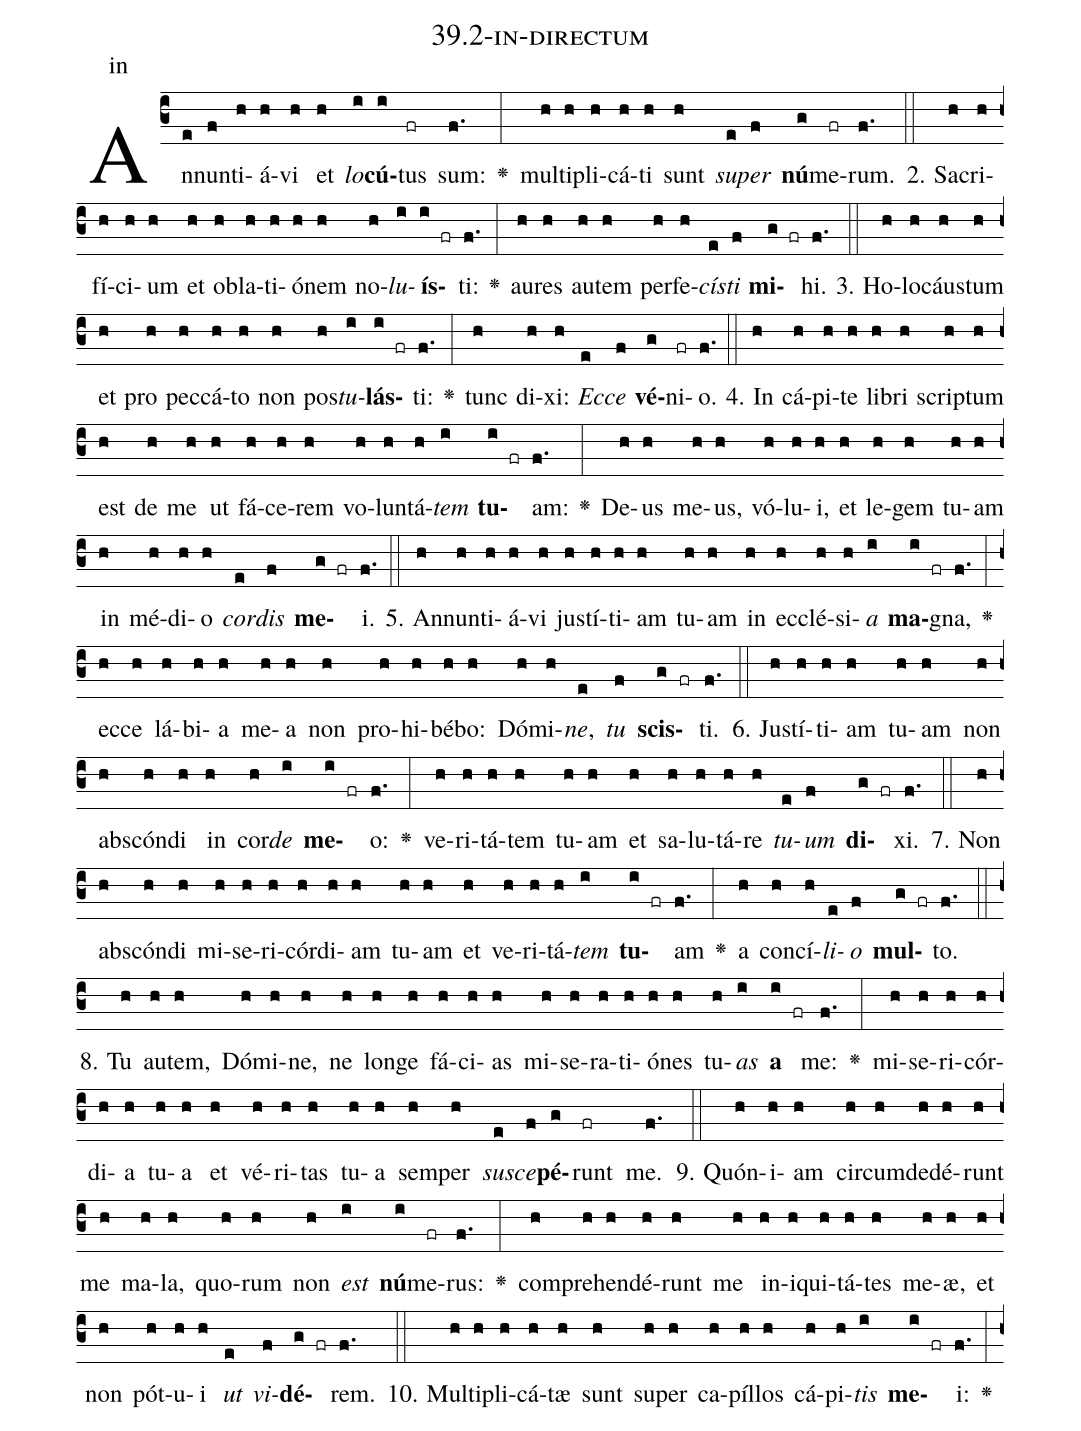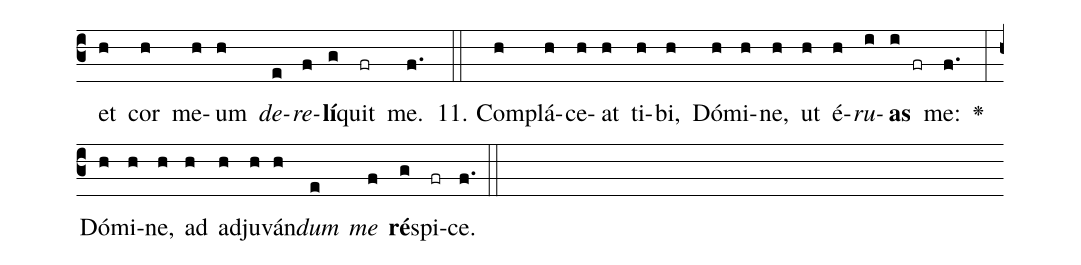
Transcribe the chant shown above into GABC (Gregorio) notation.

name: 39.2-in-directum;
annotation: in;
%%
(c3)An(e)nun(f)ti(h)á(h)vi(h) et(h) <i>lo</i>(i)<b>cú</b>(i)tus(fr) sum:(f.) <v>\greheightstar</v>(:) mul(h)ti(h)pli(h)cá(h)ti(h) sunt(h) <i>su</i>(e)<i>per</i>(f) <b>nú</b>(g)me(fr)rum.(f.) (::)
2. Sa(h)cri(h)fí(h)ci(h)um(h) et(h) ob(h)la(h)ti(h)ó(h)nem(h) no(h)<i>lu</i>(i)<b>ís</b>(i fr)ti:(f.) <v>\greheightstar</v>(:) au(h)res(h) au(h)tem(h) per(h)fe(h)<i>cís</i>(e)<i>ti</i>(f) <b>mi</b>(g fr)hi.(f.) (::)
3. Ho(h)lo(h)cáus(h)tum(h) et(h) pro(h) pec(h)cá(h)to(h) non(h) pos(h)<i>tu</i>(i)<b>lás</b>(i fr)ti:(f.) <v>\greheightstar</v>(:) tunc(h) di(h)xi:(h) <i>Ec</i>(e)<i>ce</i>(f) <b>vé</b>(g)ni(fr)o.(f.) (::)
4. In(h) cá(h)pi(h)te(h) li(h)bri(h) scrip(h)tum(h) est(h) de(h) me(h) ut(h) fá(h)ce(h)rem(h) vo(h)lun(h)tá(h)<i>tem</i>(i) <b>tu</b>(i fr)am:(f.) <v>\greheightstar</v>(:) De(h)us(h) me(h)us,(h) vó(h)lu(h)i,(h) et(h) le(h)gem(h) tu(h)am(h) in(h) mé(h)di(h)o(h) <i>cor</i>(e)<i>dis</i>(f) <b>me</b>(g fr)i.(f.) (::)
5. An(h)nun(h)ti(h)á(h)vi(h) jus(h)tí(h)ti(h)am(h) tu(h)am(h) in(h) ec(h)clé(h)si(h)<i>a</i>(i) <b>ma</b>(i fr)gna,(f.) <v>\greheightstar</v>(:) ec(h)ce(h) lá(h)bi(h)a(h) me(h)a(h) non(h) pro(h)hi(h)bé(h)bo:(h) Dó(h)mi(h)<i>ne</i>,(e) <i>tu</i>(f) <b>scis</b>(g fr)ti.(f.) (::)
6. Jus(h)tí(h)ti(h)am(h) tu(h)am(h) non(h) abs(h)cón(h)di(h) in(h) cor(h)<i>de</i>(i) <b>me</b>(i fr)o:(f.) <v>\greheightstar</v>(:) ve(h)ri(h)tá(h)tem(h) tu(h)am(h) et(h) sa(h)lu(h)tá(h)re(h) <i>tu</i>(e)<i>um</i>(f) <b>di</b>(g fr)xi.(f.) (::)
7. Non(h) abs(h)cón(h)di(h) mi(h)se(h)ri(h)cór(h)di(h)am(h) tu(h)am(h) et(h) ve(h)ri(h)tá(h)<i>tem</i>(i) <b>tu</b>(i fr)am(f.) <v>\greheightstar</v>(:) a(h) con(h)cí(h)<i>li</i>(e)<i>o</i>(f) <b>mul</b>(g fr)to.(f.) (::)
8. Tu(h) au(h)tem,(h) Dó(h)mi(h)ne,(h) ne(h) lon(h)ge(h) fá(h)ci(h)as(h) mi(h)se(h)ra(h)ti(h)ó(h)nes(h) tu(h)<i>as</i>(i) <b>a</b>(i fr) me:(f.) <v>\greheightstar</v>(:) mi(h)se(h)ri(h)cór(h)di(h)a(h) tu(h)a(h) et(h) vé(h)ri(h)tas(h) tu(h)a(h) sem(h)per(h) <i>su</i>(e)<i>sce</i>(f)<b>pé</b>(g)runt(fr) me.(f.) (::)
9. Quón(h)i(h)am(h) cir(h)cum(h)de(h)dé(h)runt(h) me(h) ma(h)la,(h) quo(h)rum(h) non(h) <i>est</i>(i) <b>nú</b>(i)me(fr)rus:(f.) <v>\greheightstar</v>(:) com(h)pre(h)hen(h)dé(h)runt(h) me(h) in(h)i(h)qui(h)tá(h)tes(h) me(h)æ,(h) et(h) non(h) pót(h)u(h)i(h) <i>ut</i>(e) <i>vi</i>(f)<b>dé</b>(g fr)rem.(f.) (::)
10. Mul(h)ti(h)pli(h)cá(h)tæ(h) sunt(h) su(h)per(h) ca(h)píl(h)los(h) cá(h)pi(h)<i>tis</i>(i) <b>me</b>(i fr)i:(f.) <v>\greheightstar</v>(:) et(h) cor(h) me(h)um(h) <i>de</i>(e)<i>re</i>(f)<b>lí</b>(g)quit(fr) me.(f.) (::)
11. Com(h)plá(h)ce(h)at(h) ti(h)bi,(h) Dó(h)mi(h)ne,(h) ut(h) é(h)<i>ru</i>(i)<b>as</b>(i fr) me:(f.) <v>\greheightstar</v>(:) Dó(h)mi(h)ne,(h) ad(h) ad(h)ju(h)ván(h)<i>dum</i>(e) <i>me</i>(f) <b>ré</b>(g)spi(fr)ce.(f.) (::)
